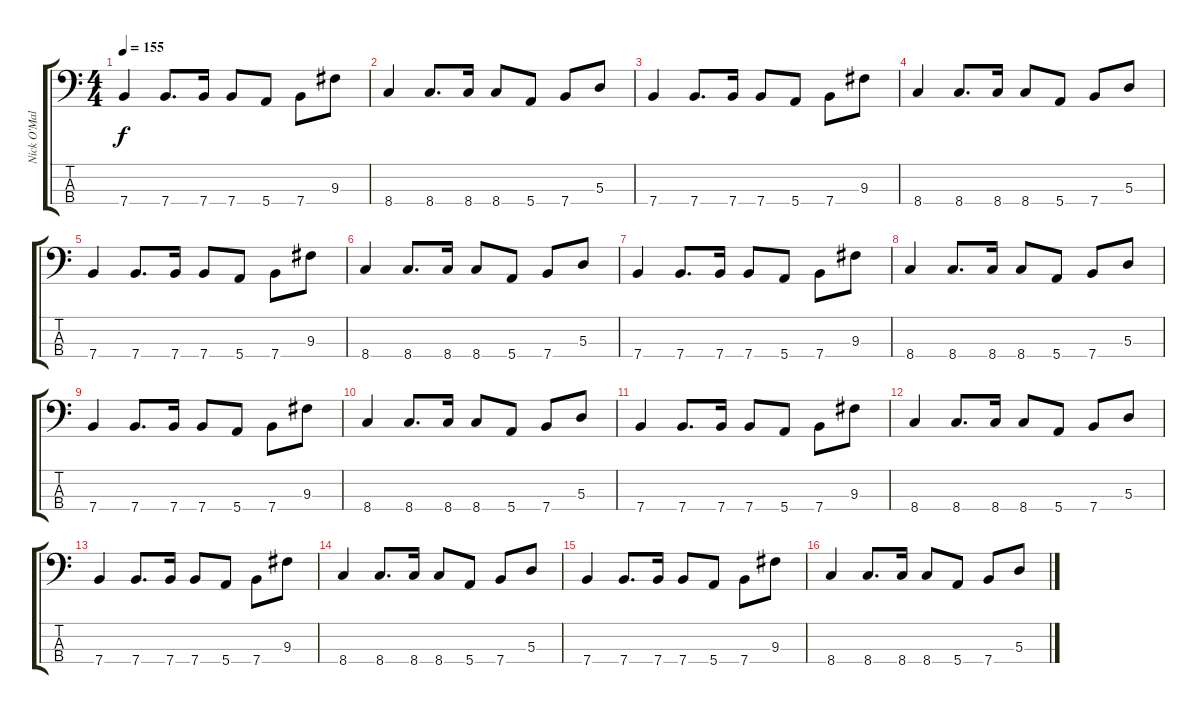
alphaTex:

\track ("Nick O'Malley" "Nick O'Mal") {instrument electricbassfinger}
\staff {score tabs}
\tuning (G2 D2 A1 E1) {hide}
\ts (4 4)
\tempo 155
\clef f4
\ks c
7.4.4{dy f} 7.4.8{d} 7.4.16 7.4.8 5.4.8 7.4.8 9.3.8 |
8.4.4 8.4.8{d} 8.4.16 8.4.8 5.4.8 7.4.8 5.3.8 |
7.4.4 7.4.8{d} 7.4.16 7.4.8 5.4.8 7.4.8 9.3.8 |
8.4.4 8.4.8{d} 8.4.16 8.4.8 5.4.8 7.4.8 5.3.8 |
7.4.4 7.4.8{d} 7.4.16 7.4.8 5.4.8 7.4.8 9.3.8 |
8.4.4 8.4.8{d} 8.4.16 8.4.8 5.4.8 7.4.8 5.3.8 |
7.4.4 7.4.8{d} 7.4.16 7.4.8 5.4.8 7.4.8 9.3.8 |
8.4.4 8.4.8{d} 8.4.16 8.4.8 5.4.8 7.4.8 5.3.8 |
7.4.4 7.4.8{d} 7.4.16 7.4.8 5.4.8 7.4.8 9.3.8 |
8.4.4 8.4.8{d} 8.4.16 8.4.8 5.4.8 7.4.8 5.3.8 |
7.4.4 7.4.8{d} 7.4.16 7.4.8 5.4.8 7.4.8 9.3.8 |
8.4.4 8.4.8{d} 8.4.16 8.4.8 5.4.8 7.4.8 5.3.8 |
7.4.4 7.4.8{d} 7.4.16 7.4.8 5.4.8 7.4.8 9.3.8 |
8.4.4 8.4.8{d} 8.4.16 8.4.8 5.4.8 7.4.8 5.3.8 |
7.4.4 7.4.8{d} 7.4.16 7.4.8 5.4.8 7.4.8 9.3.8 |
8.4.4 8.4.8{d} 8.4.16 8.4.8 5.4.8 7.4.8 5.3.8
